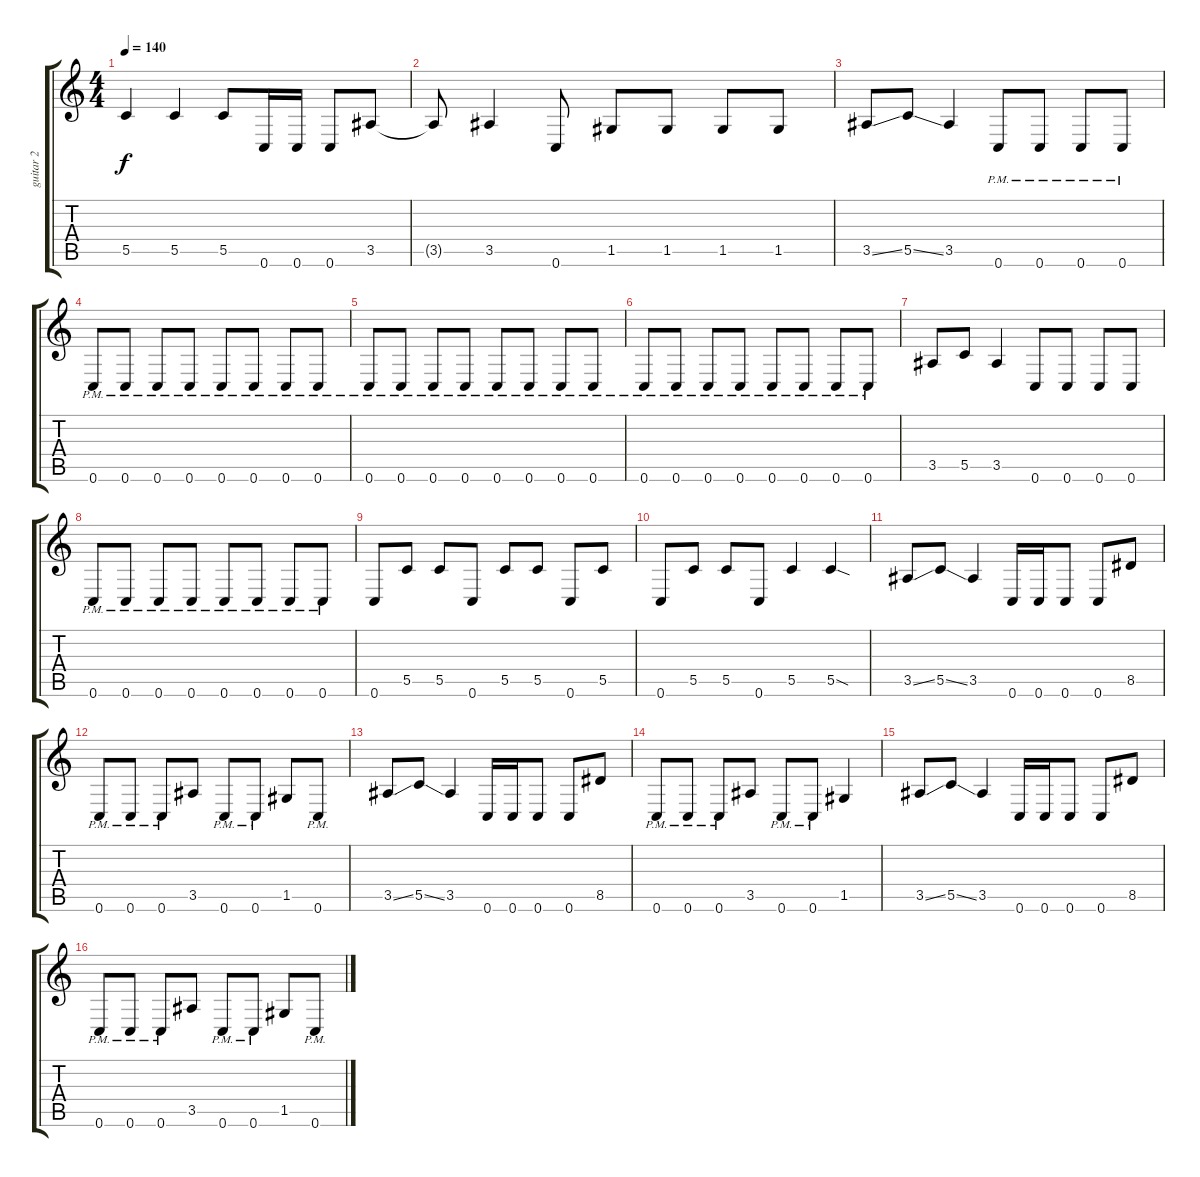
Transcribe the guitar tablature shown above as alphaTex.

\track ("guitar 2" "guitar 2") {instrument distortionguitar}
\staff {score tabs}
\tuning (D4 A3 F3 C3 G2 C2) {hide}
\ts (4 4)
\tempo 140
\clef g2
\ks c
5.5.4{dy f} 5.5.4 5.5.8 0.6.16 0.6.16 0.6.8 3.5.8 |
3.5{t}.8 3.5.4 0.6.8 1.5.8 1.5.8 1.5.8 1.5.8 |
3.5{ss}.8 5.5{ss}.8 3.5.4 0.6{pm}.8 0.6{pm}.8 0.6{pm}.8 0.6{pm}.8 |
0.6{pm}.8 0.6{pm}.8 0.6{pm}.8 0.6{pm}.8 0.6{pm}.8 0.6{pm}.8 0.6{pm}.8 0.6{pm}.8 |
0.6{pm}.8 0.6{pm}.8 0.6{pm}.8 0.6{pm}.8 0.6{pm}.8 0.6{pm}.8 0.6{pm}.8 0.6{pm}.8 |
0.6{pm}.8 0.6{pm}.8 0.6{pm}.8 0.6{pm}.8 0.6{pm}.8 0.6{pm}.8 0.6{pm}.8 0.6{pm}.8 |
3.5.8 5.5.8 3.5.4 0.6.8 0.6.8 0.6.8 0.6.8 |
0.6{pm}.8 0.6{pm}.8 0.6{pm}.8 0.6{pm}.8 0.6{pm}.8 0.6{pm}.8 0.6{pm}.8 0.6{pm}.8 |
0.6.8 5.5.8 5.5.8 0.6.8 5.5.8 5.5.8 0.6.8 5.5.8 |
0.6.8 5.5.8 5.5.8 0.6.8 5.5.4 5.5{sod}.4 |
3.5{ss}.8 5.5{ss}.8 3.5.4 0.6.16 0.6.16 0.6.8 0.6.8 8.5.8 |
0.6{pm}.8 0.6{pm}.8 0.6{pm}.8 3.5.8 0.6{pm}.8 0.6{pm}.8 1.5.8 0.6{pm}.8 |
3.5{ss}.8 5.5{ss}.8 3.5.4 0.6.16 0.6.16 0.6.8 0.6.8 8.5.8 |
0.6{pm}.8 0.6{pm}.8 0.6{pm}.8 3.5.8 0.6{pm}.8 0.6{pm}.8 1.5.4 |
3.5{ss}.8 5.5{ss}.8 3.5.4 0.6.16 0.6.16 0.6.8 0.6.8 8.5.8 |
0.6{pm}.8 0.6{pm}.8 0.6{pm}.8 3.5.8 0.6{pm}.8 0.6{pm}.8 1.5.8 0.6{pm}.8
